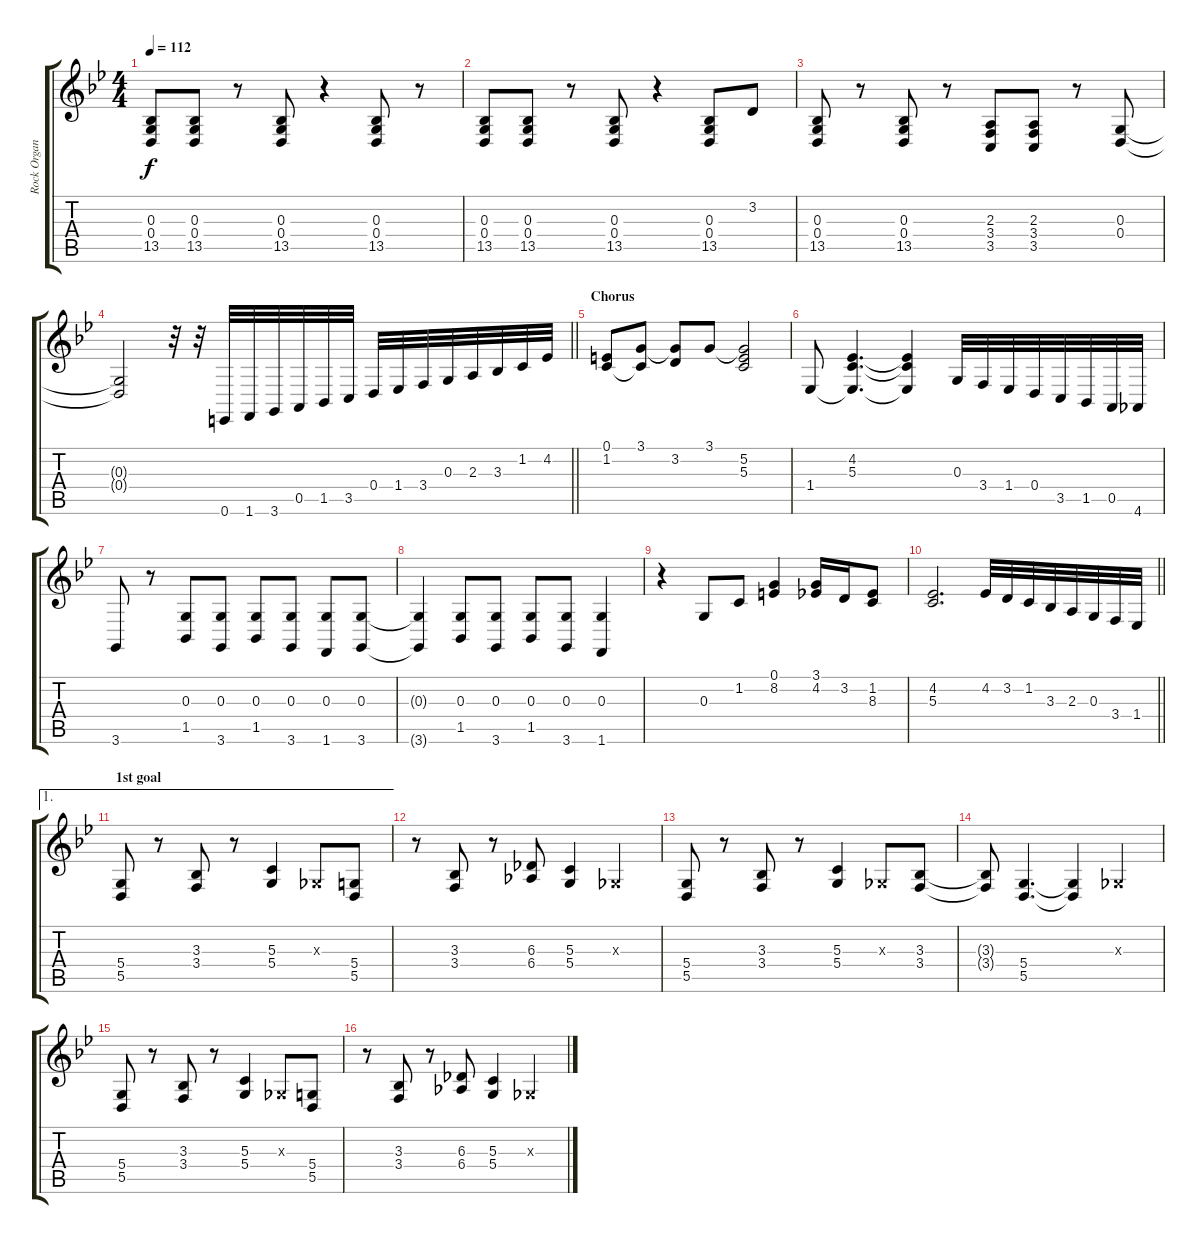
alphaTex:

\track ("Rock Organ" "Rock Organ") {instrument rockorgan}
\staff {score tabs}
\tuning (E4 B3 G3 D3 A2 E2) {hide}
\ts (4 4)
\tempo 112
\clef g2
\ks bb
(0.3 0.4 13.5).8{dy f} (0.3 0.4 13.5).8 r.8 (0.3 0.4 13.5).8 r.4 (0.3 0.4 13.5).8 r.8 |
(0.3 0.4 13.5).8 (0.3 0.4 13.5).8 r.8 (0.3 0.4 13.5).8 r.4 (0.3 0.4 13.5).8 3.2.8 |
(0.3 0.4 13.5).8 r.8 (0.3 0.4 13.5).8 r.8 (2.3 3.4 3.5).8 (2.3 3.4 3.5).8 r.8 (0.3 0.4).8 |
\barLineRight lightlight
(0.3{t} 0.4{t}).2 r.32 r.32 0.6.32 1.6.32 3.6.32 0.5.32 1.5.32 3.5.32 0.4.32 1.4.32 3.4.32 0.3.32 2.3.32 3.3.32 1.2.32 4.2.32 |
\section ("" "Chorus")
(0.1 1.2).8 (3.1 1.2{t}).8 (3.1{t} 3.2).8 3.1.8 (3.1{t} 5.2 5.3).2 |
1.4.8 (4.2 5.3 1.4{t}).4{d} (4.2{t} 5.3{t} 1.4{t}).4 0.3.32 3.4.32 1.4.32 0.4.32 3.5.32 1.5.32 0.5.32 4.6.32 |
3.6.8 r.8 (0.3 1.5).8 (0.3 3.6).8 (0.3 1.5).8 (0.3 3.6).8 (0.3 1.6).8 (0.3 3.6).8 |
(0.3{t} 3.6{t}).4 (0.3 1.5).8 (0.3 3.6).8 (0.3 1.5).8 (0.3 3.6).8 (0.3 1.6).4 |
r.4 0.3.8 1.2.8 (0.1 8.2).4 (3.1 4.2).16 3.2.16 (1.2 8.3).8 |
\barLineRight lightlight
(4.2 5.3).2{d} 4.2.32 3.2.32 1.2.32 3.3.32 2.3.32 0.3.32 3.4.32 1.4.32 |
\ae 1
\section ("" "1st goal")
(5.4 5.5).8 r.8 (3.3 3.4).8 r.8 (5.3 5.4).4 -1.3{x}.8 (5.4 5.5).8 |
r.8 (3.3 3.4).8 r.8 (6.3 6.4).8 (5.3 5.4).4 -1.3{x}.4 |
(5.4 5.5).8 r.8 (3.3 3.4).8 r.8 (5.3 5.4).4 -1.3{x}.8 (3.3 3.4).8 |
(3.3{t} 3.4{t}).8 (5.4 5.5).4{d} (5.4{t} 5.5{t}).4 -1.3{x}.4 |
(5.4 5.5).8 r.8 (3.3 3.4).8 r.8 (5.3 5.4).4 -1.3{x}.8 (5.4 5.5).8 |
r.8 (3.3 3.4).8 r.8 (6.3 6.4).8 (5.3 5.4).4 -1.3{x}.4
